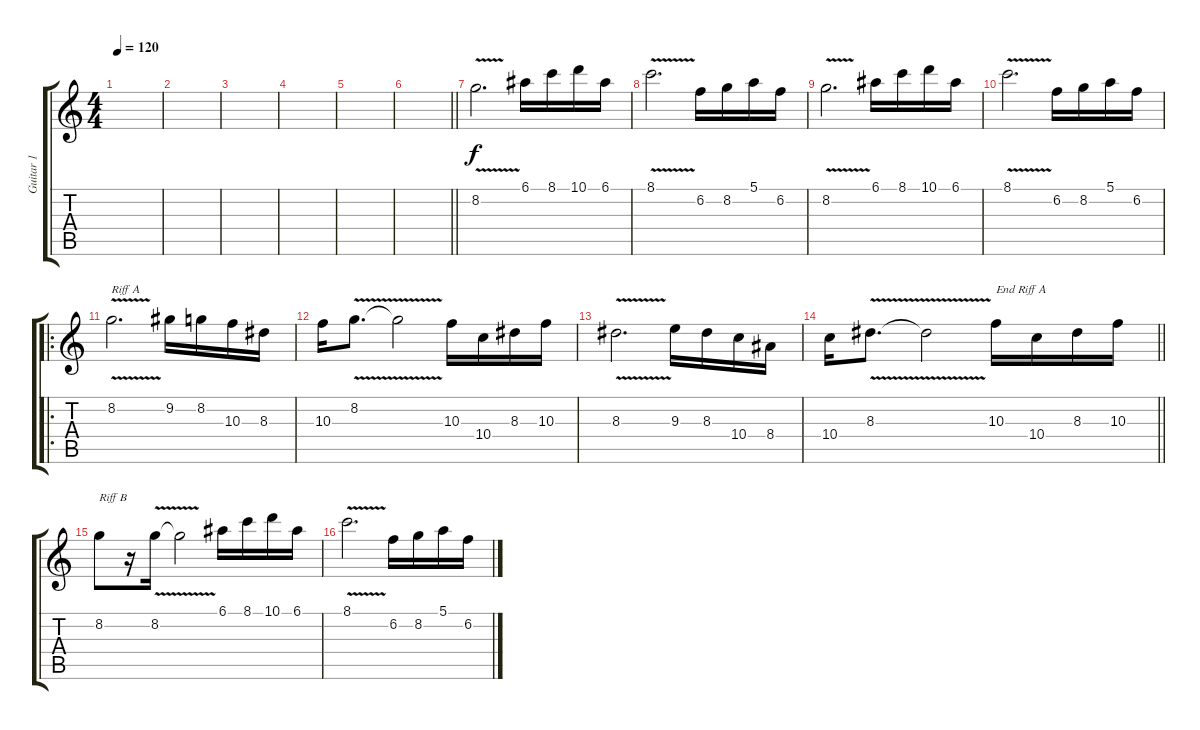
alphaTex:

\track ("Guitar 1" "Guitar 1") {instrument electricguitarclean}
\staff {score tabs}
\tuning (E4 B3 G3 D3 A2 E2) {hide}
\ts (4 4)
\tempo 120
\clef g2
\ks c
|
|
|
|
|
\barLineRight lightlight
|
8.2{v}.2{d instrument overdrivenguitar} 6.1.16 8.1.16 10.1.16 6.1.16 |
8.1{v}.2{d} 6.2.16 8.2.16 5.1.16 6.2.16 |
8.2{v}.2{d} 6.1.16 8.1.16 10.1.16 6.1.16 |
8.1{v}.2{d} 6.2.16 8.2.16 5.1.16 6.2.16 |
\ro
8.2{v}.2{d txt "Riff A"} 9.2.16 8.2.16 10.3.16 8.3.16 |
10.3.16 8.2{v}.8{d} 8.2{t}.2 10.3.16 10.4.16 8.3.16 10.3.16 |
8.3{v}.2{d} 9.3.16 8.3.16 10.4.16 8.4.16 |
\barLineRight lightlight
10.4.16 8.3{v}.8{d} 8.3{t}.2 10.3.16{txt "End Riff A"} 10.4.16 8.3.16 10.3.16 |
8.2.8{txt "Riff B"} r.16 8.2{v}.16 8.2{t}.2 6.1.16 8.1.16 10.1.16 6.1.16 |
8.1{v}.2{d} 6.2.16 8.2.16 5.1.16 6.2.16
